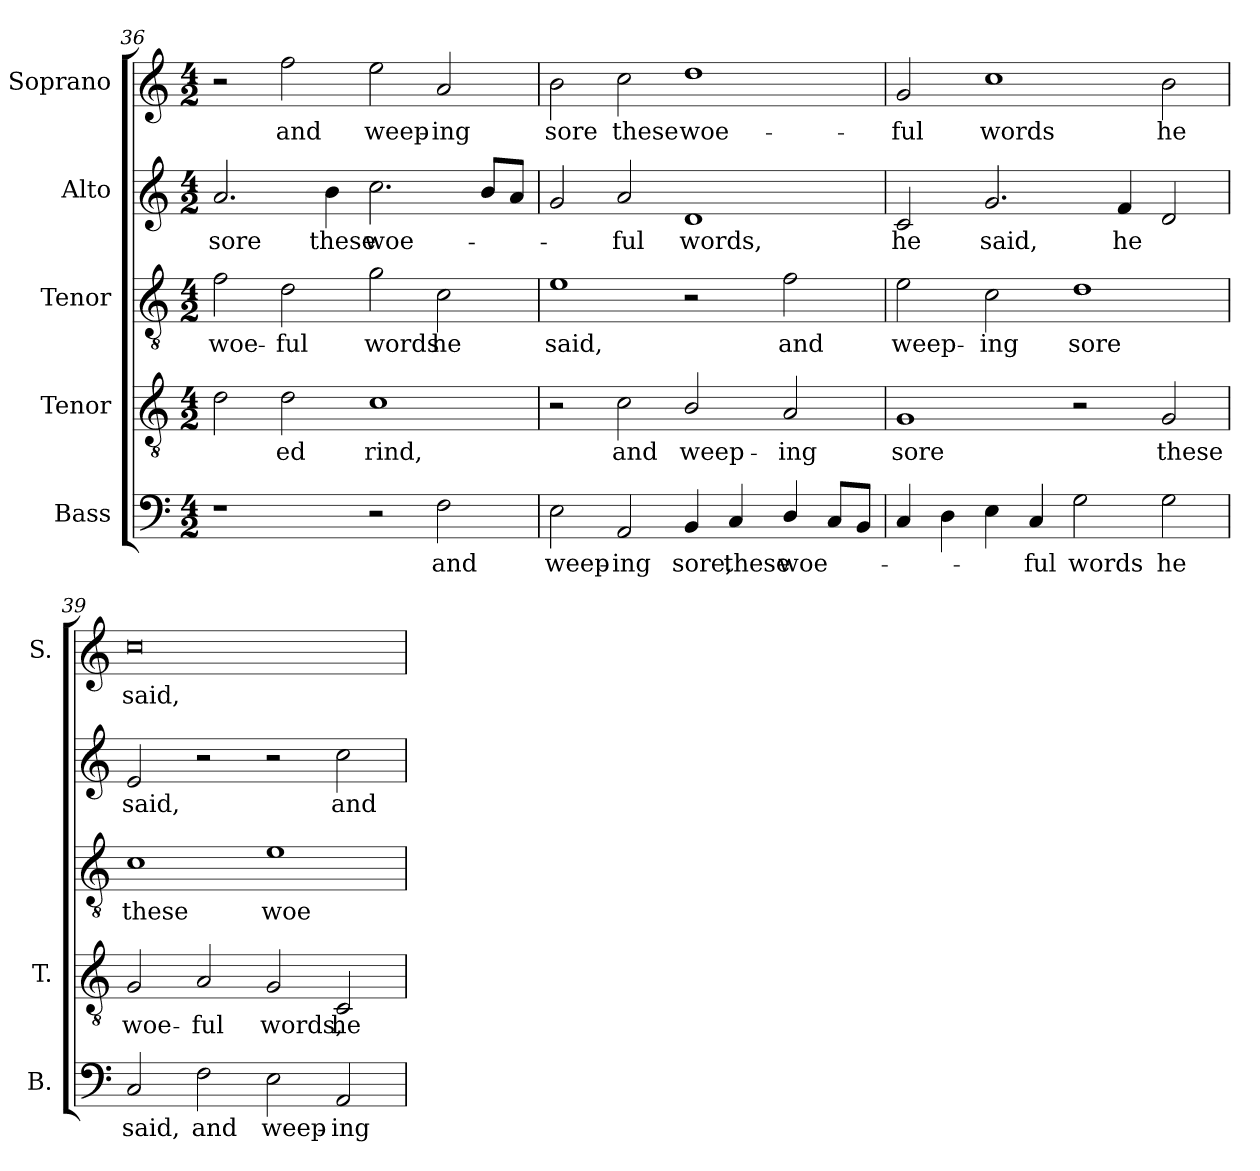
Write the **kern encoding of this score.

**kern	**text	**kern	**text	**kern	**text	**kern	**text	**kern	**text
*part5	*part5	*part4	*part4	*part3	*part3	*part2	*part2	*part1	*part1
*staff5	*staff5	*staff4	*staff4	*staff3	*staff3	*staff2	*staff2	*staff1	*staff1
*I"Bass	*	*I"Tenor	*	*I"Tenor	*	*I"Alto	*	*I"Soprano	*
*I'B.	*	*I'T.	*	*	*	*	*	*I'S.	*
!!LO:PB:g=z
*clefF4	*	*clefGv2	*	*clefGv2	*	*clefG2	*	*clefG2	*
*	*	*ITrd7c12	*	*ITrd7c12	*	*ITrd7c12	*	*	*
*k[]	*	*k[]	*	*k[]	*	*k[]	*	*k[]	*
*C:	*	*C:	*	*C:	*	*C:	*	*C:	*
*M4/2	*	*M4/2	*	*M4/2	*	*M4/2	*	*M4/2	*
=36	=36	=36	=36	=36	=36	=36	=36	=36	=36
!	!	!	!	!	!LO:LY:b:color=#000000	!	!	!	!
!	!	!	!	!	!	!	!LO:LY:b:color=#000000	!	!
1r	.	2Di\	.	2Fi\	woe-	2.Ai/	sore	2r	.
!	!	!	!LO:LY:b:color=#000000	!	!	!	!	!	!
!	!	!	!	!	!LO:LY:b:color=#000000	!	!	!	!
!	!	!	!	!	!	!	!	!	!LO:LY:b:color=#000000
.	.	2Di\	-ed	2Di\	-ful	.	.	2ffi\	and
!	!	!	!	!	!	!	!LO:LY:b:color=#000000	!	!
.	.	.	.	.	.	4Bi\	these	.	.
!	!	!	!LO:LY:b:color=#000000	!	!	!	!	!	!
!	!	!	!	!	!LO:LY:b:color=#000000	!	!	!	!
!	!	!	!	!	!	!	!LO:LY:b:color=#000000	!	!
!	!	!	!	!	!	!	!	!	!LO:LY:b:color=#000000
2r	.	1Ci	rind,	2Gi\	words	2.ci\	woe-	2eei\	weep-
!	!LO:LY:b:color=#000000	!	!	!	!	!	!	!	!
!	!	!	!	!	!LO:LY:b:color=#000000	!	!	!	!
!	!	!	!	!	!	!	!	!	!LO:LY:b:color=#000000
2Fi\	and	.	.	2Ci\	he	.	.	2ai/	-ing
.	.	.	.	.	.	8Bi/L	.	.	.
.	.	.	.	.	.	8Ai/J	.	.	.
=37	=37	=37	=37	=37	=37	=37	=37	=37	=37
!	!LO:LY:b:color=#000000	!	!	!	!	!	!	!	!
!	!	!	!	!	!LO:LY:b:color=#000000	!	!	!	!
!	!	!	!	!	!	!	!	!	!LO:LY:b:color=#000000
2Ei\	weep-	2r	.	1Ei	said,	2Gi/	.	2bi\	sore
!	!LO:LY:b:color=#000000	!	!	!	!	!	!	!	!
!	!	!	!LO:LY:b:color=#000000	!	!	!	!	!	!
!	!	!	!	!	!	!	!LO:LY:b:color=#000000	!	!
!	!	!	!	!	!	!	!	!	!LO:LY:b:color=#000000
2AAi/	-ing	2Ci\	and	.	.	2Ai/	-ful	2cci\	these
!	!LO:LY:b:color=#000000	!	!	!	!	!	!	!	!
!	!	!	!LO:LY:b:color=#000000	!	!	!	!	!	!
!	!	!	!	!	!	!	!LO:LY:b:color=#000000	!	!
!	!	!	!	!	!	!	!	!	!LO:LY:b:color=#000000
4BBi/	sore,	2BBi/	weep-	2r	.	1Di	words,	1ddi	woe-
!	!LO:LY:b:color=#000000	!	!	!	!	!	!	!	!
4Ci/	these	.	.	.	.	.	.	.	.
!	!LO:LY:b:color=#000000	!	!	!	!	!	!	!	!
!	!	!	!LO:LY:b:color=#000000	!	!	!	!	!	!
!	!	!	!	!	!LO:LY:b:color=#000000	!	!	!	!
4Di/	woe-	2AAi/	-ing	2Fi\	and	.	.	.	.
8Ci/L	.	.	.	.	.	.	.	.	.
8BBi/J	.	.	.	.	.	.	.	.	.
=38	=38	=38	=38	=38	=38	=38	=38	=38	=38
!	!	!	!LO:LY:b:color=#000000	!	!	!	!	!	!
!	!	!	!	!	!LO:LY:b:color=#000000	!	!	!	!
!	!	!	!	!	!	!	!LO:LY:b:color=#000000	!	!
!	!	!	!	!	!	!	!	!	!LO:LY:b:color=#000000
4Ci/	.	1GGi	sore	2Ei\	weep-	2Ci/	he	2gi/	-ful
4Di\	.	.	.	.	.	.	.	.	.
!	!	!	!	!	!LO:LY:b:color=#000000	!	!	!	!
!	!	!	!	!	!	!	!LO:LY:b:color=#000000	!	!
!	!	!	!	!	!	!	!	!	!LO:LY:b:color=#000000
4Ei\	.	.	.	2Ci\	-ing	2.Gi/	said,	1cci	words
!	!LO:LY:b:color=#000000	!	!	!	!	!	!	!	!
4Ci/	-ful	.	.	.	.	.	.	.	.
!	!LO:LY:b:color=#000000	!	!	!	!	!	!	!	!
!	!	!	!	!	!LO:LY:b:color=#000000	!	!	!	!
2Gi\	words	2r	.	1Di	sore	.	.	.	.
!	!	!	!	!	!	!	!LO:LY:b:color=#000000	!	!
.	.	.	.	.	.	4Fi/	he	.	.
!	!LO:LY:b:color=#000000	!	!	!	!	!	!	!	!
!	!	!	!LO:LY:b:color=#000000	!	!	!	!	!	!
!	!	!	!	!	!	!	!	!	!LO:LY:b:color=#000000
2Gi\	he	2GGi/	these	.	.	2Di/	.	2bi\	he
=39	=39	=39	=39	=39	=39	=39	=39	=39	=39
!	!LO:LY:b:color=#000000	!	!	!	!	!	!	!	!
!	!	!	!LO:LY:b:color=#000000	!	!	!	!	!	!
!	!	!	!	!	!LO:LY:b:color=#000000	!	!	!	!
!	!	!	!	!	!	!	!LO:LY:b:color=#000000	!	!
!	!	!	!	!	!	!	!	!	!LO:LY:b:color=#000000
2Ci/	said,	2GGi/	woe-	1Ci	these	2Ei/	said,	0cci	said,
!	!LO:LY:b:color=#000000	!	!	!	!	!	!	!	!
!	!	!	!LO:LY:b:color=#000000	!	!	!	!	!	!
2Fi\	and	2AAi/	-ful	.	.	2r	.	.	.
!	!LO:LY:b:color=#000000	!	!	!	!	!	!	!	!
!	!	!	!LO:LY:b:color=#000000	!	!	!	!	!	!
!	!	!	!	!	!LO:LY:b:color=#000000	!	!	!	!
2Ei\	weep-	2GGi/	words,	1Ei	woe-	2r	.	.	.
!	!LO:LY:b:color=#000000	!	!	!	!	!	!	!	!
!	!	!	!LO:LY:b:color=#000000	!	!	!	!	!	!
!	!	!	!	!	!	!	!LO:LY:b:color=#000000	!	!
2AAi/	-ing	2CCi/	he	.	.	2ci\	and	.	.
=	=	=	=	=	=	=	=	=	=
*-	*-	*-	*-	*-	*-	*-	*-	*-	*-
